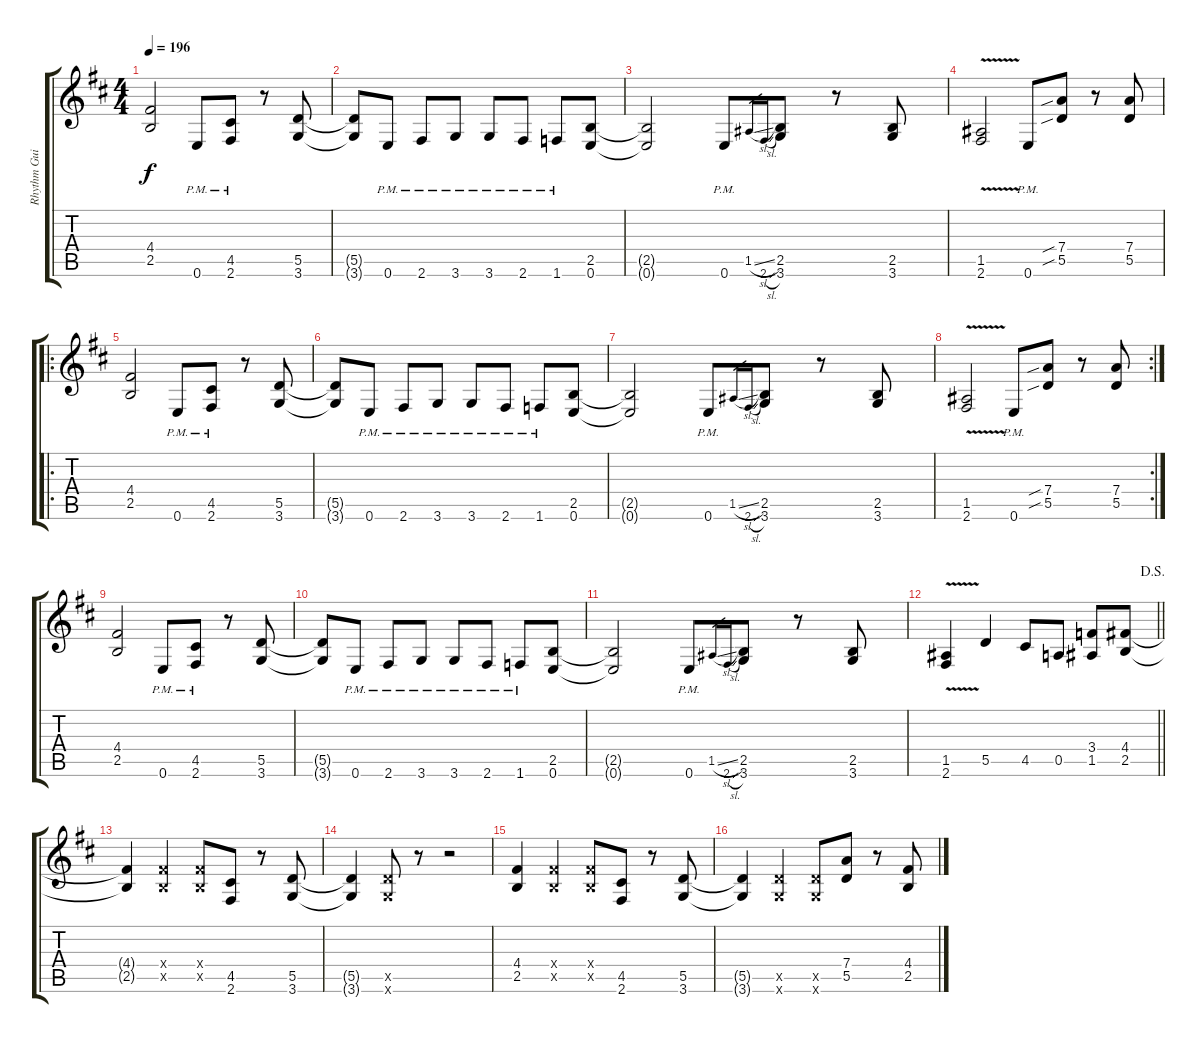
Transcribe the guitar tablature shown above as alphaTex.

\track ("Rhythm Guitar (Mustaine)" "Rhythm Gui") {instrument distortionguitar}
\staff {score tabs}
\tuning (E4 B3 G3 D3 A2 E2) {hide}
\ts (4 4)
\tempo 196
\clef g2
\ks d
(4.4{t} 2.5{t}).2{dy f} 0.6{pm}.8 (4.5{pm} 2.6{pm}).8 r.8 (5.5 3.6).8 |
(5.5{t} 3.6{t}).8 0.6{pm}.8 2.6{pm}.8 3.6{pm}.8 3.6{pm}.8 2.6{pm}.8 1.6{pm}.8 (2.5 0.6).8 |
(2.5{t} 0.6{t}).2 0.6{pm}.8 1.5{sl}.16{gr} 2.6{sl}.16{gr} (2.5 3.6).8 r.8 (2.5 3.6).8 |
(1.5{v} 2.6{v}).2 0.6{pm}.8 (7.4{sib} 5.5{sib}).8 r.8 (7.4 5.5).8 |
\ro
(4.4 2.5).2 0.6{pm}.8 (4.5{pm} 2.6{pm}).8 r.8 (5.5 3.6).8 |
(5.5{t} 3.6{t}).8 0.6{pm}.8 2.6{pm}.8 3.6{pm}.8 3.6{pm}.8 2.6{pm}.8 1.6{pm}.8 (2.5 0.6).8 |
(2.5{t} 0.6{t}).2 0.6{pm}.8 1.5{sl}.16{gr} 2.6{sl}.16{gr} (2.5 3.6).8 r.8 (2.5 3.6).8 |
\rc 2
(1.5{v} 2.6{v}).2 0.6{pm}.8 (7.4{sib} 5.5{sib}).8 r.8 (7.4 5.5).8 |
(4.4 2.5).2 0.6{pm}.8 (4.5{pm} 2.6{pm}).8 r.8 (5.5 3.6).8 |
(5.5{t} 3.6{t}).8 0.6{pm}.8 2.6{pm}.8 3.6{pm}.8 3.6{pm}.8 2.6{pm}.8 1.6{pm}.8 (2.5 0.6).8 |
(2.5{t} 0.6{t}).2 0.6{pm}.8 1.5{sl}.16{gr} 2.6{sl}.16{gr} (2.5 3.6).8 r.8 (2.5 3.6).8 |
\jump dalsegno
\barLineRight lightlight
(1.5{v} 2.6{v}).4 5.5.4 4.5.8 0.5.8 (3.4 1.5).8 (4.4 2.5).8 |
(4.4{t} 2.5{t}).4 (4.4{x} 2.5{x}).4 (4.4{x} 2.5{x}).8 (4.5 2.6).8 r.8 (5.5 3.6).8 |
(5.5{t} 3.6{t}).4 (5.5{x} 3.6{x}).8 r.8 r.2 |
(4.4 2.5).4 (4.4{x} 2.5{x}).4 (4.4{x} 2.5{x}).8 (4.5 2.6).8 r.8 (5.5 3.6).8 |
(5.5{t} 3.6{t}).4 (5.5{x} 3.6{x}).4 (5.5{x} 3.6{x}).8 (7.4 5.5).8 r.8 (4.4 2.5).8
